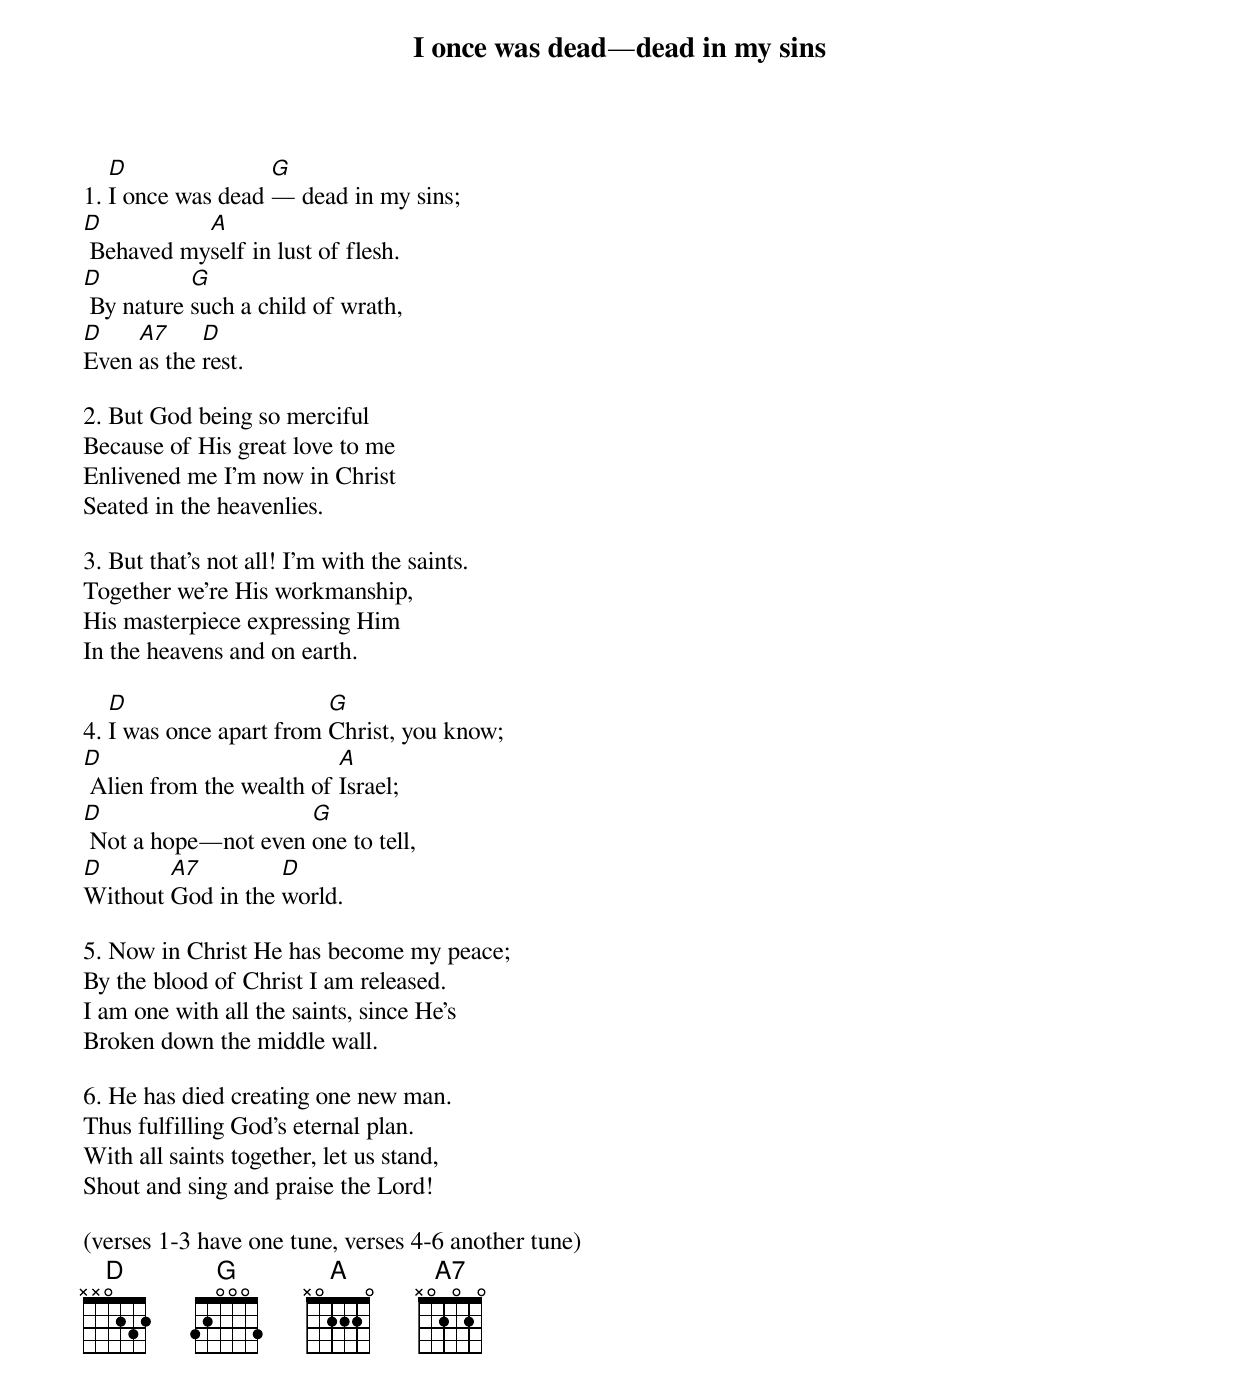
{t:I once was dead—dead in my sins}

1. [D]I once was dead [G]— dead in my sins;
[D] Behaved my[A]self in lust of flesh.
[D] By nature [G]such a child of wrath,
[D]Even [A7]as the [D]rest.

2. But God being so merciful
Because of His great love to me
Enlivened me I'm now in Christ
Seated in the heavenlies.

3. But that's not all! I'm with the saints.
Together we're His workmanship,
His masterpiece expressing Him
In the heavens and on earth.

4. [D]I was once apart from [G]Christ, you know;
[D] Alien from the wealth of [A]Israel;
[D] Not a hope—not even [G]one to tell,
[D]Without [A7]God in the [D]world.

5. Now in Christ He has become my peace;
By the blood of Christ I am released.
I am one with all the saints, since He's
Broken down the middle wall.

6. He has died creating one new man.
Thus fulfilling God's eternal plan.
With all saints together, let us stand,
Shout and sing and praise the Lord!

(verses 1-3 have one tune, verses 4-6 another tune)
